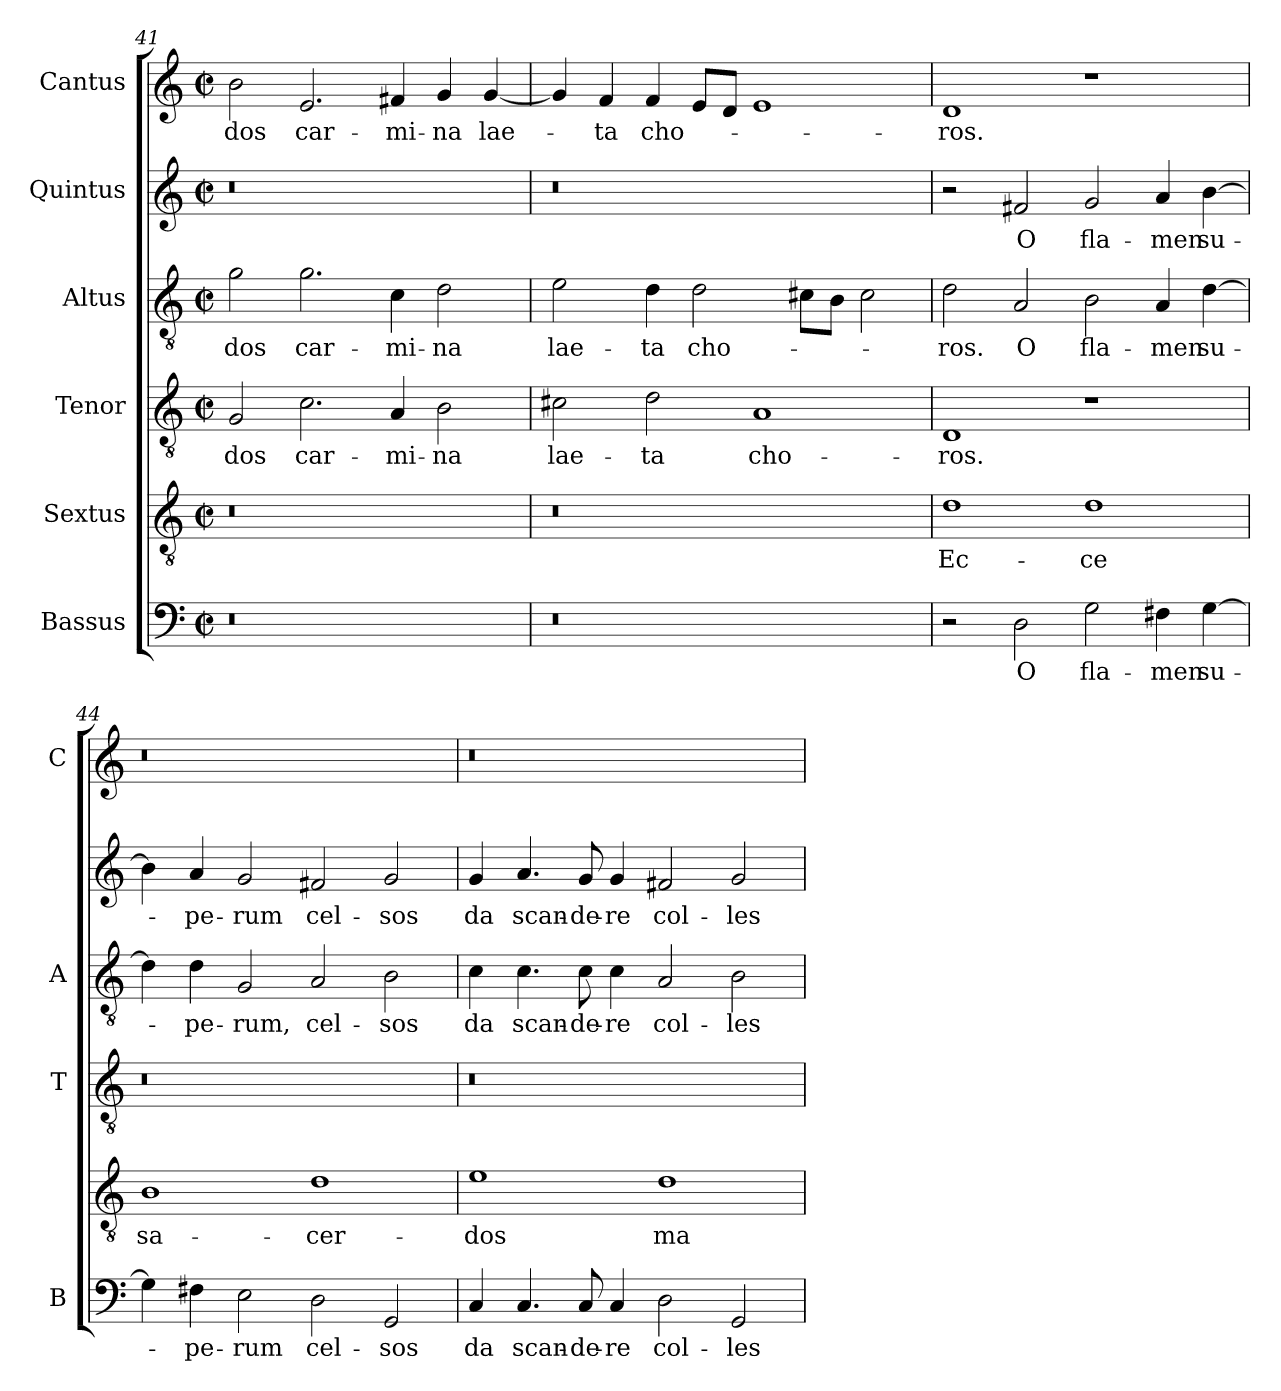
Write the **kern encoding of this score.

**kern	**text	**kern	**text	**kern	**text	**kern	**text	**kern	**text	**kern	**text
*part6	*part6	*part5	*part5	*part4	*part4	*part3	*part3	*part2	*part2	*part1	*part1
*staff6	*staff6	*staff5	*staff5	*staff4	*staff4	*staff3	*staff3	*staff2	*staff2	*staff1	*staff1
*I"Bassus	*	*I"Sextus	*	*I"Tenor	*	*I"Altus	*	*I"Quintus	*	*I"Cantus	*
*I'B	*	*	*	*I'T	*	*I'A	*	*	*	*I'C	*
*clefF4	*	*clefGv2	*	*clefGv2	*	*clefGv2	*	*clefG2	*	*clefG2	*
*k[]	*	*k[]	*	*k[]	*	*k[]	*	*k[]	*	*k[]	*
*C:	*	*C:	*	*C:	*	*C:	*	*C:	*	*C:	*
*M2/2	*	*M2/2	*	*M2/2	*	*M2/2	*	*M2/2	*	*M2/2	*
*met(c|)	*	*met(c|)	*	*met(c|)	*	*met(c|)	*	*met(c|)	*	*met(c|)	*
=41	=41	=41	=41	=41	=41	=41	=41	=41	=41	=41	=41
0r	.	0r	.	2G/	-dos	2g\	-dos	0r	.	2b\	-dos
.	.	.	.	2.c\	car-	2.g\	car-	.	.	2.e/	car-
.	.	.	.	4A/	-mi-	4c\	-mi-	.	.	4f#X/	-mi-
.	.	.	.	2B\	-na	2d\	-na	.	.	4g/	-na
.	.	.	.	.	.	.	.	.	.	[4g/	lae-
!!LO:LB:g=z
=42	=42	=42	=42	=42	=42	=42	=42	=42	=42	=42	=42
0r	.	0r	.	2c#X\	lae-	2e\	lae-	0r	.	4g/]	.
.	.	.	.	.	.	.	.	.	.	4f/	-ta
.	.	.	.	2d\	-ta	4d\	-ta	.	.	4f/	cho-
.	.	.	.	.	.	2d\	cho-	.	.	8e/L	.
.	.	.	.	.	.	.	.	.	.	8d/J	.
.	.	.	.	1A	cho-	.	.	.	.	1e	.
.	.	.	.	.	.	8c#X\L	.	.	.	.	.
.	.	.	.	.	.	8B\J	.	.	.	.	.
.	.	.	.	.	.	2c#\	.	.	.	.	.
=43	=43	=43	=43	=43	=43	=43	=43	=43	=43	=43	=43
2r	.	1d	Ec-	1D	-ros.	2d\	-ros.	2r	.	1d	-ros.
2D\	O	.	.	.	.	2A/	O	2f#X/	O	.	.
2G\	fla-	1d	-ce	1r	.	2B\	fla-	2g/	fla-	1r	.
4F#X\	-men	.	.	.	.	4A/	-men	4a/	-men	.	.
[4G\	su-	.	.	.	.	[4d\	su-	[4b\	su-	.	.
=44	=44	=44	=44	=44	=44	=44	=44	=44	=44	=44	=44
4G\]	.	1B	sa-	0r	.	4d\]	.	4b\]	.	0r	.
4F#X\	-pe-	.	.	.	.	4d\	-pe-	4a/	-pe-	.	.
2E\	-rum	.	.	.	.	2G/	-rum,	2g/	-rum	.	.
2D\	cel-	1d	-cer-	.	.	2A/	cel-	2f#X/	cel-	.	.
2GG/	-sos	.	.	.	.	2B\	-sos	2g/	-sos	.	.
!!LO:PB:g=z
=45	=45	=45	=45	=45	=45	=45	=45	=45	=45	=45	=45
4C/	da	1e	-dos	0r	.	4c\	da	4g/	da	0r	.
4.C/	scan-	.	.	.	.	4.c\	scan-	4.a/	scan-	.	.
8C/	-de-	.	.	.	.	8c\	-de-	8g/	-de-	.	.
4C/	-re	.	.	.	.	4c\	-re	4g/	-re	.	.
2D\	col-	1d	ma-	.	.	2A/	col-	2f#X/	col-	.	.
2GG/	-les	.	.	.	.	2B\	-les	2g/	-les	.	.
=	=	=	=	=	=	=	=	=	=	=	=
*-	*-	*-	*-	*-	*-	*-	*-	*-	*-	*-	*-
